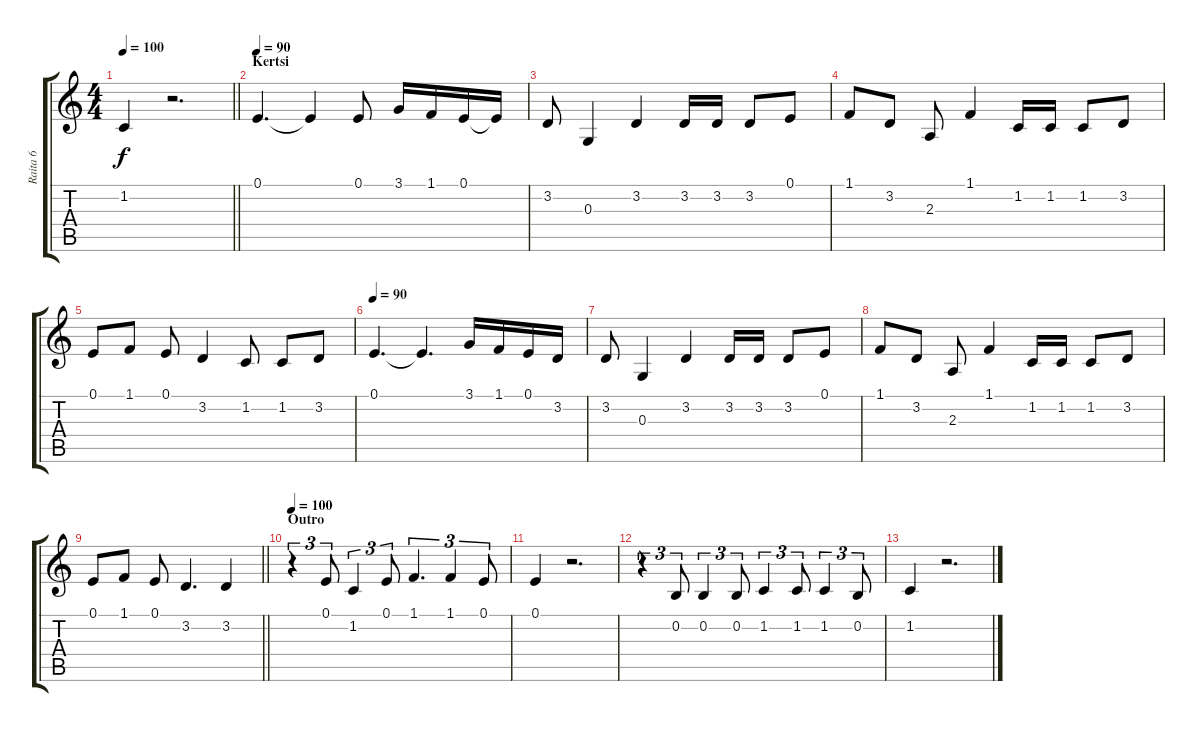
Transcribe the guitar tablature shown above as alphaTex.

\track ("Raita 6" "Raita 6") {instrument lead6voice}
\staff {score tabs}
\tuning (E4 B3 G3 D3 A2 E2) {hide}
\ts (4 4)
\tempo 100
\clef g2
\barLineRight lightlight
\ks c
1.2.4{dy f} r.2{d} |
\section ("" "Kertsi")
\tempo 90
0.1.4{d} 0.1{t}.4 0.1.8 3.1.16 1.1.16 0.1.16 0.1{t}.16 |
3.2.8 0.3.4 3.2.4 3.2.16 3.2.16 3.2.8 0.1.8 |
1.1.8 3.2.8 2.3.8 1.1.4 1.2.16 1.2.16 1.2.8 3.2.8 |
0.1.8 1.1.8 0.1.8 3.2.4 1.2.8 1.2.8 3.2.8 |
\tempo 90
0.1.4{d} 0.1{t}.4{d} 3.1.16 1.1.16 0.1.16 3.2.16 |
3.2.8 0.3.4 3.2.4 3.2.16 3.2.16 3.2.8 0.1.8 |
1.1.8 3.2.8 2.3.8 1.1.4 1.2.16 1.2.16 1.2.8 3.2.8 |
\barLineRight lightlight
0.1.8 1.1.8 0.1.8 3.2.4{d} 3.2.4 |
\section ("" "Outro")
\tempo 100
r.4{tu (3 2)} 0.1.8{tu (3 2)} 1.2.4{tu (3 2)} 0.1.8{tu (3 2)} 1.1.4{d tu (3 2)} 1.1.4{tu (3 2)} 0.1.8{tu (3 2)} |
0.1.4 r.2{d} |
r.4{tu (3 2)} 0.2.8{tu (3 2)} 0.2.4{tu (3 2)} 0.2.8{tu (3 2)} 1.2.4{tu (3 2)} 1.2.8{tu (3 2)} 1.2.4{tu (3 2)} 0.2.8{tu (3 2)} |
1.2.4 r.2{d}
